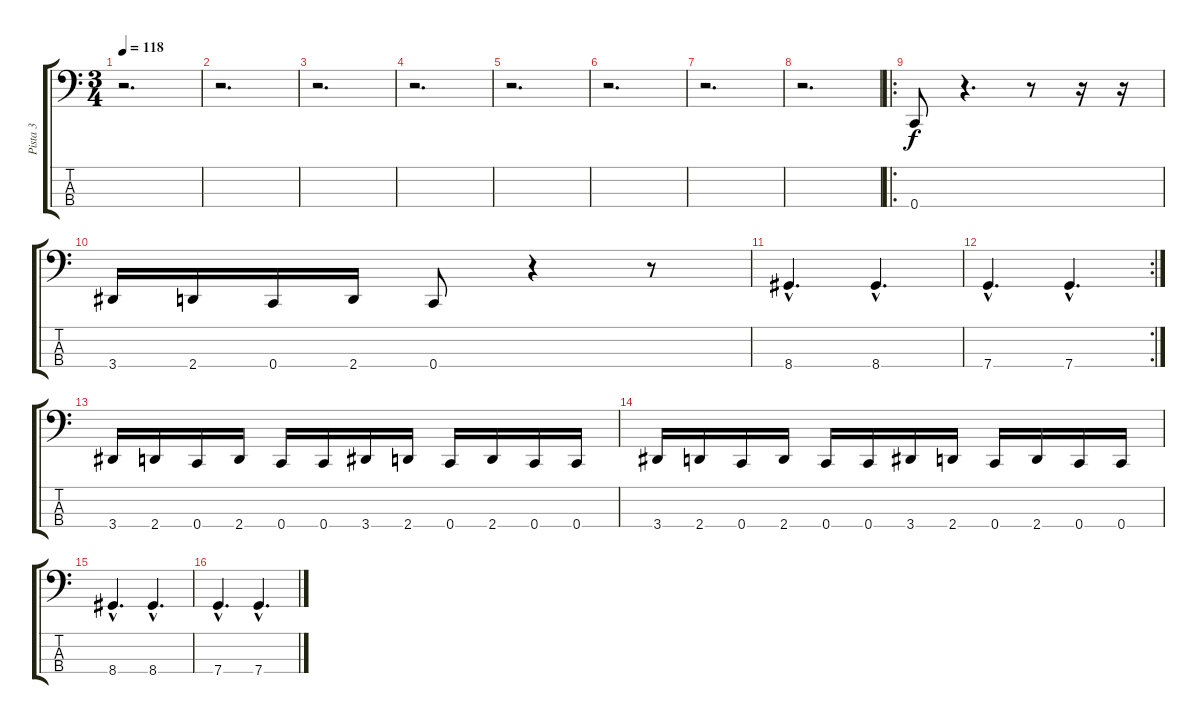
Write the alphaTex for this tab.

\track ("Pista 3" "Pista 3") {instrument electricbassfinger}
\staff {score tabs}
\tuning (F2 C2 G1 C1) {hide}
\ts (3 4)
\tempo 118
\clef f4
\ks c
r.2{d dy f instrument electricbassfinger} |
r.2{d} |
r.2{d} |
r.2{d} |
r.2{d} |
r.2{d} |
r.2{d} |
r.2{d} |
\ro
0.4.8 r.4{d} r.8 r.16 r.16 |
3.4.16 2.4.16 0.4.16 2.4.16 0.4.8 r.4 r.8 |
8.4{hac}.4{d} 8.4{hac}.4{d} |
\rc 2
7.4{hac}.4{d} 7.4{hac}.4{d} |
3.4.16 2.4.16 0.4.16 2.4.16 0.4.16 0.4.16 3.4.16 2.4.16 0.4.16 2.4.16 0.4.16 0.4.16 |
3.4.16 2.4.16 0.4.16 2.4.16 0.4.16 0.4.16 3.4.16 2.4.16 0.4.16 2.4.16 0.4.16 0.4.16 |
8.4{hac}.4{d} 8.4{hac}.4{d} |
7.4{hac}.4{d} 7.4{hac}.4{d}
